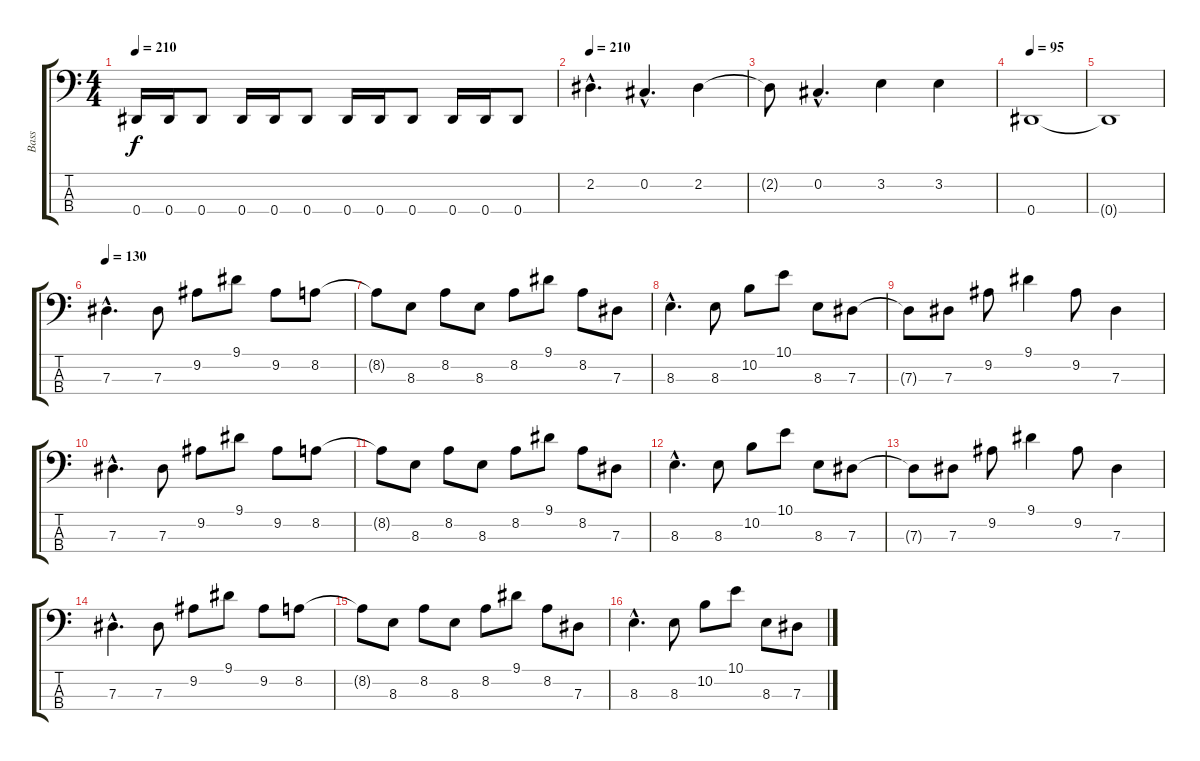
\track ("Bass" "Bass") {instrument electricbasspick}
\staff {score tabs}
\tuning (Gb2 Db2 Ab1 Eb1) {hide}
\ts (4 4)
\tempo 210
\clef f4
\ks c
0.4.16{dy f} 0.4.16 0.4.8 0.4.16 0.4.16 0.4.8 0.4.16 0.4.16 0.4.8 0.4.16 0.4.16 0.4.8 |
\tempo 210
2.2{hac}.4{d} 0.2{hac}.4{d} 2.2.4 |
2.2{t}.8 0.2{hac}.4{d} 3.2.4 3.2.4 |
\tempo 95
0.4.1 |
0.4{t}.1 |
\tempo 130
7.3{hac}.4{d} 7.3.8 9.2.8 9.1.8 9.2.8 8.2.8 |
8.2{t}.8 8.3.8 8.2.8 8.3.8 8.2.8 9.1.8 8.2.8 7.3.8 |
8.3{hac}.4{d} 8.3.8 10.2.8 10.1.8 8.3.8 7.3.8 |
7.3{t}.8 7.3.8 9.2.8 9.1.4 9.2.8 7.3.4 |
7.3{hac}.4{d} 7.3.8 9.2.8 9.1.8 9.2.8 8.2.8 |
8.2{t}.8 8.3.8 8.2.8 8.3.8 8.2.8 9.1.8 8.2.8 7.3.8 |
8.3{hac}.4{d} 8.3.8 10.2.8 10.1.8 8.3.8 7.3.8 |
7.3{t}.8 7.3.8 9.2.8 9.1.4 9.2.8 7.3.4 |
7.3{hac}.4{d} 7.3.8 9.2.8 9.1.8 9.2.8 8.2.8 |
8.2{t}.8 8.3.8 8.2.8 8.3.8 8.2.8 9.1.8 8.2.8 7.3.8 |
8.3{hac}.4{d} 8.3.8 10.2.8 10.1.8 8.3.8 7.3.8
